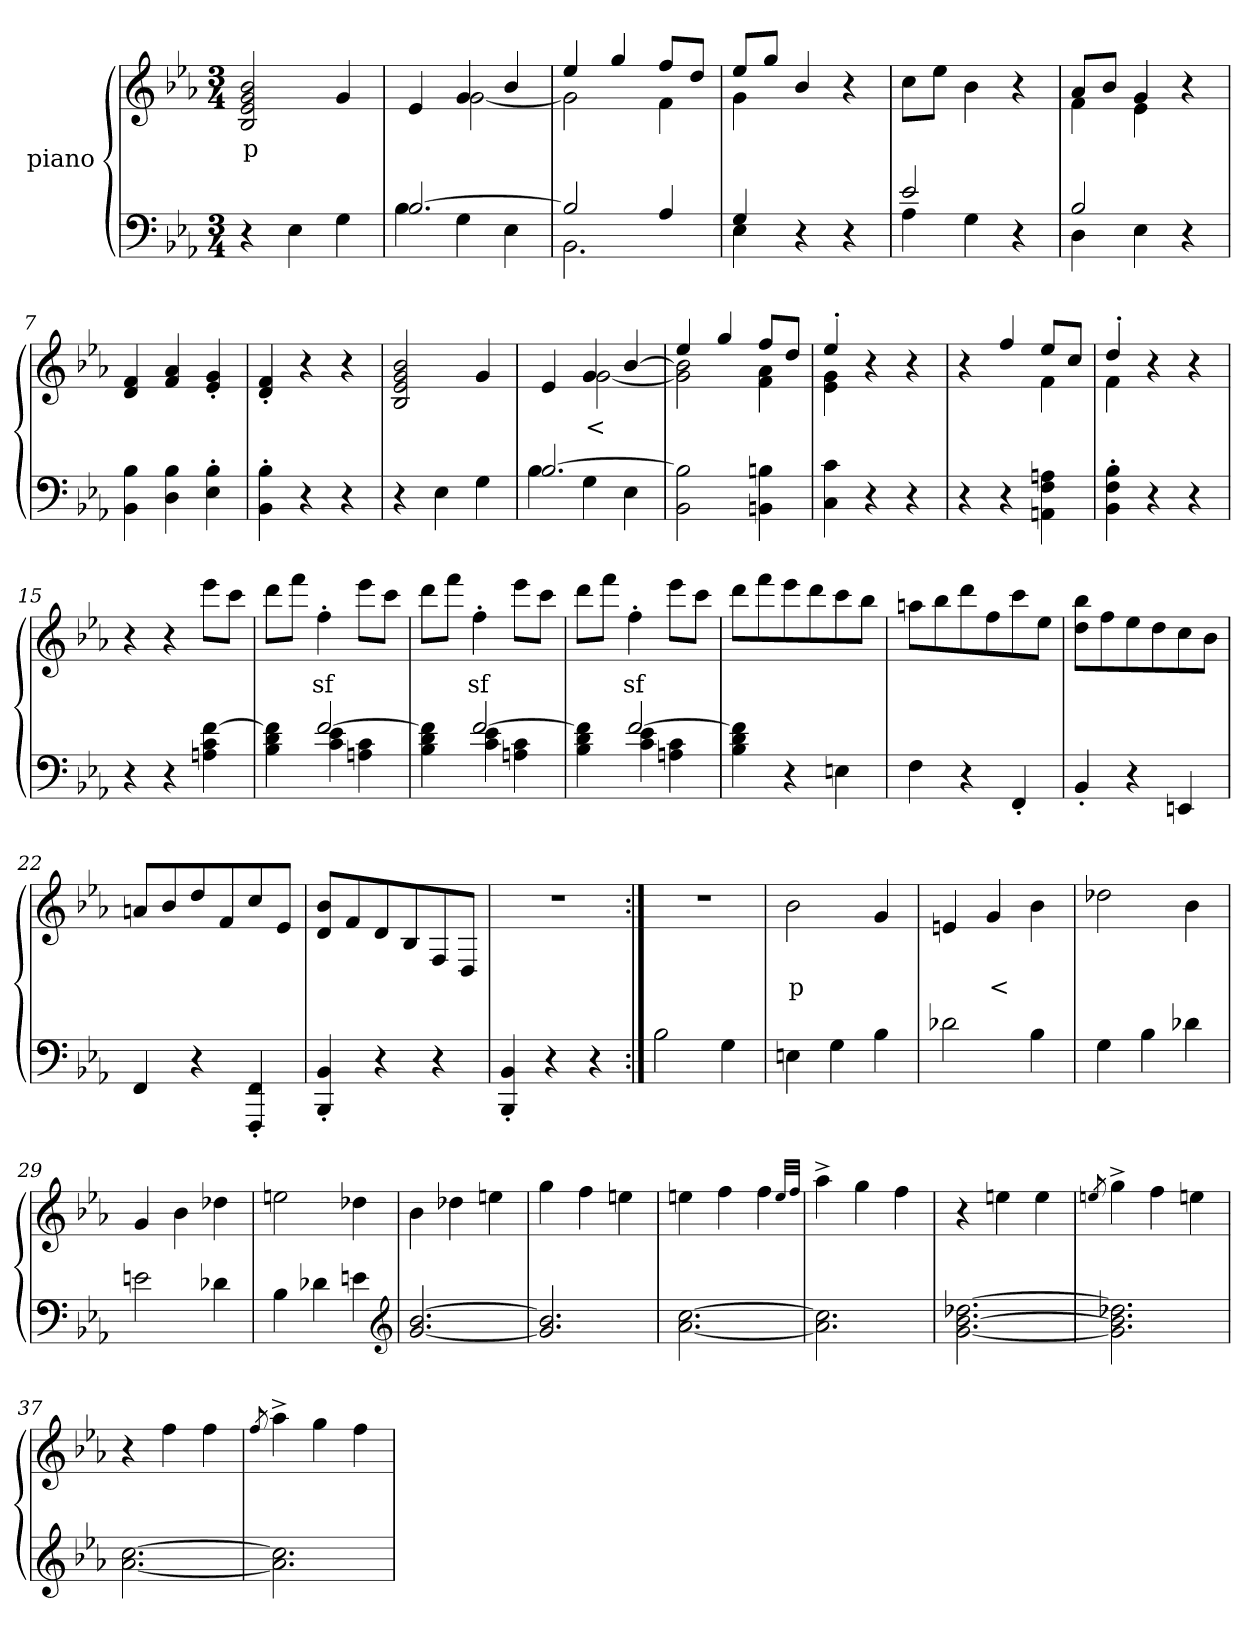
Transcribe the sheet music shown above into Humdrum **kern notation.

**kern	**kern	**text
*part2	*part1	*part1
*staff2	*staff1	*staff1
*	*I"piano	*
*clefF4	*clefG2	*
*k[b-e-a-]	*k[b-e-a-]	*
*E-:	*E-:	*
*M3/4	*M3/4	*
=1	=1	=1
4r	2B- 2e- 2g 2b-	p
4E-	.	.
4G	4g	.
=2	=2	=2
*^	*^	*
[2.B-	4B-	4e-	4ryy	.
.	4G	4g	[2g	.
.	4E-	4b-	.	.
=3	=3	=3	=3	=3
2B-]	2.BB-	4ee-	2g]	.
.	.	4gg	.	.
4A-	.	8ffL	4f	.
.	.	8ddJ	.	.
=4	=4	=4	=4	=4
4G	4E-	8ee-L	4g	.
.	.	8ggJ	.	.
4r	2ryy	4b-/	2ryy	.
4r	.	4r	.	.
*	*	*v	*v	*
=5	=5	=5	=5
2e-	4A-	8ccL	.
.	.	8ee-J	.
.	4G	4b-	.
4r	4ryy	4r	.
=6	=6	=6	=6
*	*	*^	*
2B-	4D	8a-L	4f	.
.	.	8b-J	.	.
.	4E-	4g	4e-	.
4r	4ryy	4r	4ryy	.
*v	*v	*	*	*
*	*v	*v	*
=7	=7	=7
4BB- 4B-	4d 4f	.
4D 4B-	4f 4a-	.
4E-'> 4B-'>	4e-'> 4g'>	.
=8	=8	=8
4BB-'> 4B-'>	4d'> 4f'>	.
4r	4r	.
4r	4r	.
=9	=9	=9
4r	2B- 2e- 2g 2b-	.
4E-	.	.
4G	4g	.
=10	=10	=10
*^	*^	*
[2.B-	4B-	4e-	4ryy	.
.	4G	4g	[2g	<
.	4E-	[4b-	.	.
*v	*v	*	*	*
=11	=11	=11	=11
2BB- 2B-]	4ee-	2g] 2b-]	.
.	4gg	.	.
4BBn 4Bn	8ffL	4f 4a-	.
.	8ddJ	.	.
=12	=12	=12	=12
4C 4c	4ee-'>	4e- 4g	.
4r	4r	2ryy	.
4r	4r	.	.
=13	=13	=13	=13
4r	4r	2ryy	.
4r	4ff/	.	.
4AAn 4F 4An	8ee-L	4f	.
.	8ccJ	.	.
=14	=14	=14	=14
4BB-'> 4F'> 4B-'>	4dd'>	4f	.
4r	4r	2ryy	.
4r	4r	.	.
*	*v	*v	*
=15	=15	=15
4r	4r	.
4r	4r	.
4An 4c [4f	8eee-L	.
.	8cccJ	.
=16	=16	=16
*^	*	*
4ryy	4B- 4d 4f]	8dddL	.
.	.	8fffJ	.
[2f	4c 4e-	4ff'>	sf
.	4An 4c	8eee-L	.
.	.	8cccJ	.
=17	=17	=17	=17
4ryy	4B- 4d 4f]	8dddL	.
.	.	8fffJ	.
[2f	4c 4e-	4ff'>	sf
.	4An 4c	8eee-L	.
.	.	8cccJ	.
=18	=18	=18	=18
4ryy	4B- 4d 4f]	8dddL	.
.	.	8fffJ	.
[2f	4c 4e-	4ff'>	sf
.	4An 4c	8eee-L	.
.	.	8cccJ	.
*v	*v	*	*
=19	=19	=19
4B- 4d 4f]	8dddL	.
.	8fff	.
4r	8eee-	.
.	8ddd	.
4En	8ccc	.
.	8bb-J	.
=20	=20	=20
4F	8aanL	.
.	8bb-	.
4r	8ddd	.
.	8ff	.
4FF'>	8ccc	.
.	8ee-J	.
=21	=21	=21
4BB-'>	8dd 8bb-L	.
.	8ff	.
4r	8ee-	.
.	8dd	.
4EEn	8cc	.
.	8b-J	.
=22	=22	=22
4FF	8anL	.
.	8b-	.
4r	8dd	.
.	8f	.
4FFF'> 4FF'>	8cc	.
.	8e-J	.
=23	=23	=23
4BBB-'> 4BB-'>	8d 8b-L	.
.	8f	.
4r	8d	.
.	8B-	.
4r	8F	.
.	8DJ	.
=24	=24	=24
4BBB-'> 4BB-'>	2.r	.
4r	.	.
4r	.	.
=25:|!	=25:|!	=25:|!
2B-	2.r	p
4G	.	.
=26	=26	=26
4En	2b-	p
4G	.	.
4B-	4g	.
=27	=27	=27
2d-X	4en	.
.	4g	<
4B-	4b-	.
=28	=28	=28
4G	2dd-X	.
4B-	.	.
4d-X	4b-	.
=29	=29	=29
2en	4g	.
.	4b-	.
4d-X	4dd-X	.
=30	=30	=30
4B-	2een	.
4d-X	.	.
4en	4dd-X	.
*clefG2	*	*
=31	=31	=31
[2.g [2.b-	4b-	.
.	4dd-X	.
.	4een	.
=32	=32	=32
2.g] 2.b-]	4gg	.
.	4ff	.
.	4een	.
=33	=33	=33
[2.a- [2.cc	4een	.
.	4ff	.
.	4ff	.
.	32qeeLLL	.
.	32qffJJJ	.
=34	=34	=34
2.a-] 2.cc]	4aa-^>	.
.	4gg	.
.	4ff	.
=35	=35	=35
[2.g [2.b- [2.dd-X	4r	.
.	4een	.
.	4ee	.
=36	=36	=36
.	8qeen/	.
2.g] 2.b-] 2.dd-X]	4gg^>	.
.	4ff	.
.	4ee	.
=37	=37	=37
[2.a- [2.cc	4r	.
.	4ff	.
.	4ff	.
=38	=38	=38
.	8qff/	.
2.a-] 2.cc]	4aa-^>	.
.	4gg	.
.	4ff	.
=	=	=
*-	*-	*-
